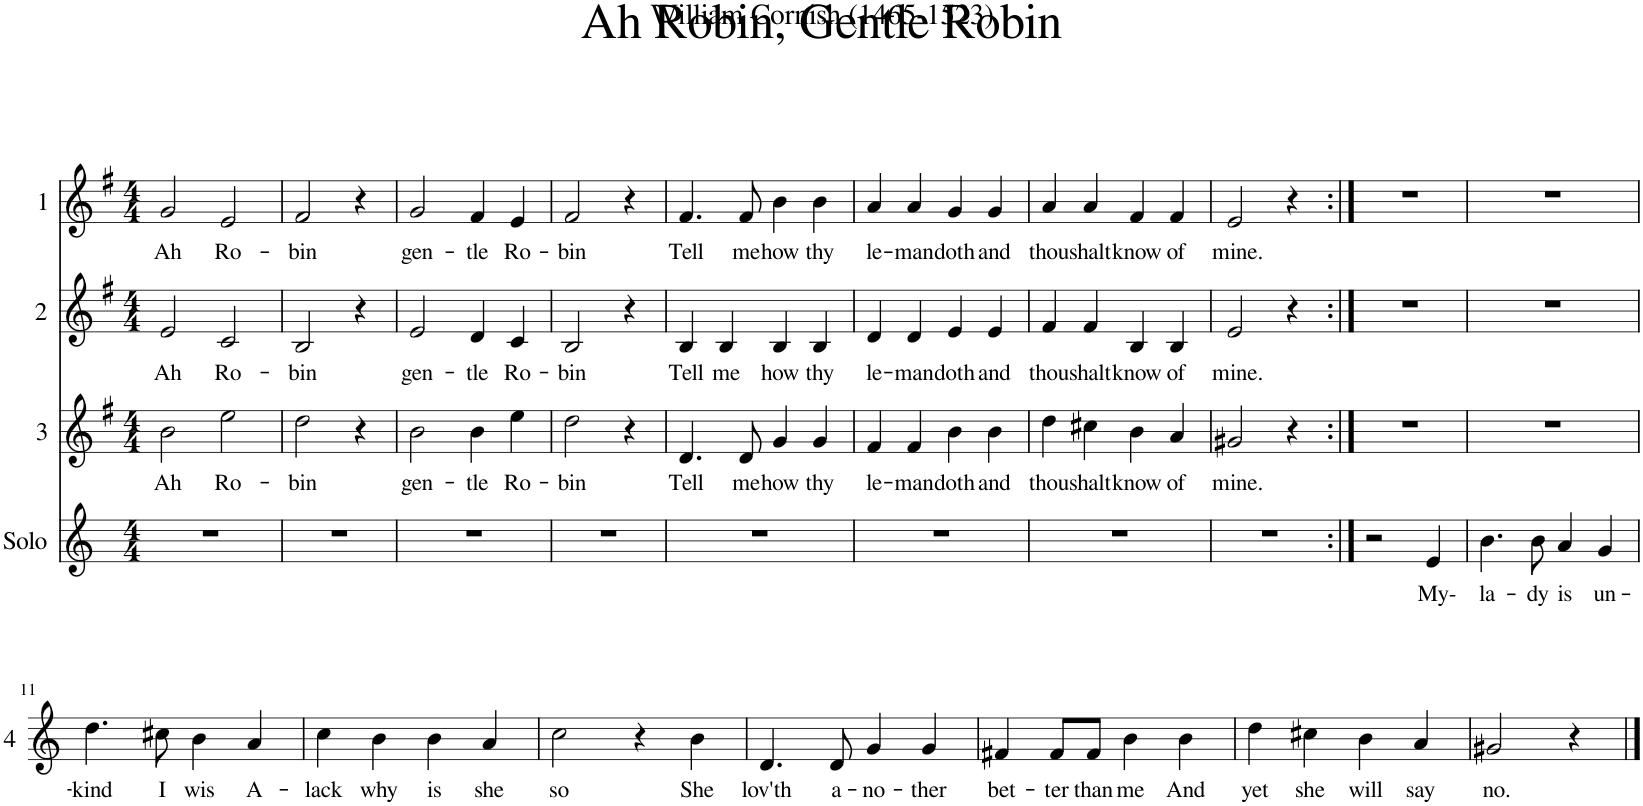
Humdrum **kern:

**kern	**text	**kern	**text	**kern	**text	**kern	**text
*part4	*part4	*part3	*part3	*part2	*part2	*part1	*part1
*staff4	*staff4	*staff3	*staff3	*staff2	*staff2	*staff1	*staff1
*I"Solo	*	*I"3	*	*I"2	*	*I"1	*
*clefG2	*	*clefG2	*	*clefG2	*	*clefG2	*
*k[]	*	*k[f#]	*	*k[f#]	*	*k[f#]	*
*M4/4	*	*M4/4	*	*M4/4	*	*M4/4	*
=1	=1	=1	=1	=1	=1	=1	=1
!	!	!	!LO:LY:b	!	!LO:LY:b	!	!LO:LY:b
1r	.	2b\	Ah	2e/	Ah	2g/	Ah
!	!	!	!LO:LY:b	!	!LO:LY:b	!	!LO:LY:b
.	.	2ee\	Ro-	2c/	Ro-	2e/	Ro-
=2	=2	=2	=2	=2	=2	=2	=2
!	!	!	!LO:LY:b	!	!LO:LY:b	!	!LO:LY:b
1r	.	2dd\	-bin	2B/	-bin	2f#/	-bin
.	.	4r	.	4r	.	4r	.
.	.	4ryy	.	4ryy	.	4ryy	.
=3	=3	=3	=3	=3	=3	=3	=3
!	!	!	!LO:LY:b	!	!LO:LY:b	!	!LO:LY:b
1r	.	2b\	gen-	2e/	gen-	2g/	gen-
!	!	!	!LO:LY:b	!	!LO:LY:b	!	!LO:LY:b
.	.	4b\	-tle	4d/	-tle	4f#/	-tle
!	!	!	!LO:LY:b	!	!LO:LY:b	!	!LO:LY:b
.	.	4ee\	Ro-	4c/	Ro-	4e/	Ro-
=4	=4	=4	=4	=4	=4	=4	=4
!	!	!	!LO:LY:b	!	!LO:LY:b	!	!LO:LY:b
1r	.	2dd\	-bin	2B/	-bin	2f#/	-bin
.	.	4r	.	4r	.	4r	.
.	.	4ryy	.	4ryy	.	4ryy	.
=5	=5	=5	=5	=5	=5	=5	=5
!	!	!	!LO:LY:b	!	!LO:LY:b	!	!LO:LY:b
1r	.	4.d/	Tell	4B/	Tell	4.f#/	Tell
!	!	!	!	!	!LO:LY:b	!	!
.	.	.	.	4B/	me	.	.
!	!	!	!LO:LY:b	!	!	!	!LO:LY:b
.	.	8d/	me	.	.	8f#/	me
!	!	!	!LO:LY:b	!	!LO:LY:b	!	!LO:LY:b
.	.	4g/	how	4B/	how	4b\	how
!	!	!	!LO:LY:b	!	!LO:LY:b	!	!LO:LY:b
.	.	4g/	thy	4B/	thy	4b\	thy
=6	=6	=6	=6	=6	=6	=6	=6
!	!	!	!LO:LY:b	!	!LO:LY:b	!	!LO:LY:b
1r	.	4f#/	le-	4d/	le-	4a/	le-
!	!	!	!LO:LY:b	!	!LO:LY:b	!	!LO:LY:b
.	.	4f#/	-man	4d/	-man	4a/	-man
!	!	!	!LO:LY:b	!	!LO:LY:b	!	!LO:LY:b
.	.	4b\	doth	4e/	doth	4g/	doth
!	!	!	!LO:LY:b	!	!LO:LY:b	!	!LO:LY:b
.	.	4b\	and	4e/	and	4g/	and
=7	=7	=7	=7	=7	=7	=7	=7
!	!	!	!LO:LY:b	!	!LO:LY:b	!	!LO:LY:b
1r	.	4dd\	thou	4f#/	thou	4a/	thou
!	!	!	!LO:LY:b	!	!LO:LY:b	!	!LO:LY:b
.	.	4cc#X\	shalt	4f#/	shalt	4a/	shalt
!	!	!	!LO:LY:b	!	!LO:LY:b	!	!LO:LY:b
.	.	4b\	know	4B/	know	4f#/	know
!	!	!	!LO:LY:b	!	!LO:LY:b	!	!LO:LY:b
.	.	4a/	of	4B/	of	4f#/	of
=8	=8	=8	=8	=8	=8	=8	=8
!	!	!	!LO:LY:b	!	!LO:LY:b	!	!LO:LY:b
1r	.	2g#X/	mine.	2e/	mine.	2e/	mine.
.	.	4r	.	4r	.	4r	.
.	.	4ryy	.	4ryy	.	4ryy	.
=9:|!	=9:|!	=9:|!	=9:|!	=9:|!	=9:|!	=9:|!	=9:|!
2r	.	1r	.	1r	.	1r	.
!	!LO:LY:b	!	!	!	!	!	!
4e/	My-	.	.	.	.	.	.
4ryy	.	.	.	.	.	.	.
=10	=10	=10	=10	=10	=10	=10	=10
!	!LO:LY:b	!	!	!	!	!	!
4.b\	la-	1r	.	1r	.	1r	.
!	!LO:LY:b	!	!	!	!	!	!
8b\	-dy	.	.	.	.	.	.
!	!LO:LY:b	!	!	!	!	!	!
4a/	is	.	.	.	.	.	.
!	!LO:LY:b	!	!	!	!	!	!
4g/	un-	.	.	.	.	.	.
!!LO:LB:g=z
=11	=11	=11	=11	=11	=11	=11	=11
!	!LO:LY:b	!	!	!	!	!	!
4.dd\	-kind	1r	.	1r	.	1r	.
!	!LO:LY:b	!	!	!	!	!	!
8cc#X\	I	.	.	.	.	.	.
!	!LO:LY:b	!	!	!	!	!	!
4b\	wis	.	.	.	.	.	.
!	!LO:LY:b	!	!	!	!	!	!
4a/	A-	.	.	.	.	.	.
=12	=12	=12	=12	=12	=12	=12	=12
!	!LO:LY:b	!	!	!	!	!	!
4cc\	-lack	1r	.	1r	.	1r	.
!	!LO:LY:b	!	!	!	!	!	!
4b\	why	.	.	.	.	.	.
!	!LO:LY:b	!	!	!	!	!	!
4b\	is	.	.	.	.	.	.
!	!LO:LY:b	!	!	!	!	!	!
4a/	she	.	.	.	.	.	.
=13	=13	=13	=13	=13	=13	=13	=13
!	!LO:LY:b	!	!	!	!	!	!
2cc\	so	1r	.	1r	.	1r	.
4r	.	.	.	.	.	.	.
!	!LO:LY:b	!	!	!	!	!	!
4b\	She	.	.	.	.	.	.
=14	=14	=14	=14	=14	=14	=14	=14
!	!LO:LY:b	!	!	!	!	!	!
4.d/	lov'th	1r	.	1r	.	1r	.
!	!LO:LY:b	!	!	!	!	!	!
8d/	a-	.	.	.	.	.	.
!	!LO:LY:b	!	!	!	!	!	!
4g/	-no-	.	.	.	.	.	.
!	!LO:LY:b	!	!	!	!	!	!
4g/	-ther	.	.	.	.	.	.
=15	=15	=15	=15	=15	=15	=15	=15
!	!LO:LY:b	!	!	!	!	!	!
4f#X/	bet-	1r	.	1r	.	1r	.
!	!LO:LY:b	!	!	!	!	!	!
8f#/L	-ter	.	.	.	.	.	.
!	!LO:LY:b	!	!	!	!	!	!
8f#/J	than	.	.	.	.	.	.
!	!LO:LY:b	!	!	!	!	!	!
4b\	me	.	.	.	.	.	.
!	!LO:LY:b	!	!	!	!	!	!
4b\	And	.	.	.	.	.	.
=16	=16	=16	=16	=16	=16	=16	=16
!	!LO:LY:b	!	!	!	!	!	!
4dd\	yet	1r	.	1r	.	1r	.
!	!LO:LY:b	!	!	!	!	!	!
4cc#X\	she	.	.	.	.	.	.
!	!LO:LY:b	!	!	!	!	!	!
4b\	will	.	.	.	.	.	.
!	!LO:LY:b	!	!	!	!	!	!
4a/	say	.	.	.	.	.	.
=17	=17	=17	=17	=17	=17	=17	=17
!	!LO:LY:b	!	!	!	!	!	!
2g#X/	no.	1r	.	1r	.	1r	.
4r	.	.	.	.	.	.	.
4ryy	.	.	.	.	.	.	.
==	==	==	==	==	==	==	==
*-	*-	*-	*-	*-	*-	*-	*-
